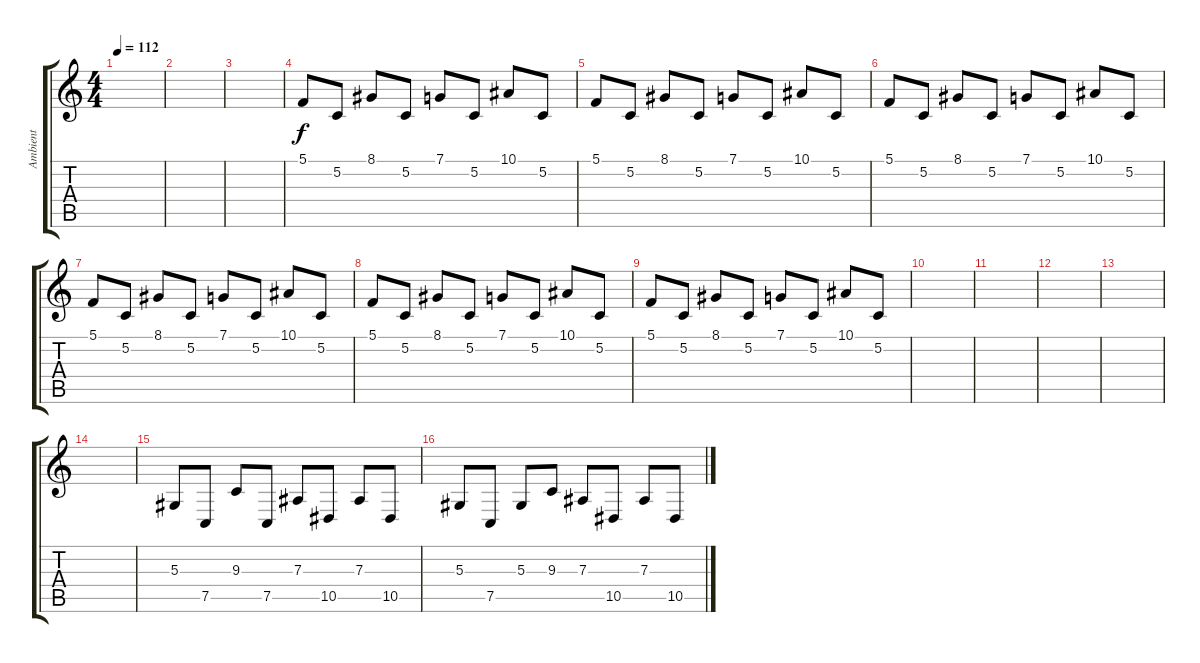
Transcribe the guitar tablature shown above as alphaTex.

\track ("Ambient" "Ambient") {instrument fx5brightness}
\staff {score tabs}
\tuning (C4 G3 Eb3 Bb2 F2 C2) {hide}
\ts (4 4)
\tempo 112
\clef g2
\ks c
|
|
|
5.1.8{volume 13 instrument pad4choir} 5.2.8 8.1.8 5.2.8 7.1.8 5.2.8 10.1.8 5.2.8 |
5.1.8 5.2.8 8.1.8 5.2.8 7.1.8 5.2.8 10.1.8 5.2.8 |
5.1.8 5.2.8 8.1.8 5.2.8 7.1.8 5.2.8 10.1.8 5.2.8 |
5.1.8 5.2.8 8.1.8 5.2.8 7.1.8 5.2.8 10.1.8 5.2.8 |
5.1.8 5.2.8 8.1.8 5.2.8 7.1.8 5.2.8 10.1.8 5.2.8 |
5.1.8 5.2.8 8.1.8 5.2.8 7.1.8 5.2.8 10.1.8 5.2.8 |
|
|
|
|
|
5.3.8 7.5.8 9.3.8 7.5.8 7.3.8 10.5.8 7.3.8 10.5.8 |
5.3.8 7.5.8 5.3.8 9.3.8 7.3.8 10.5.8 7.3.8 10.5.8
